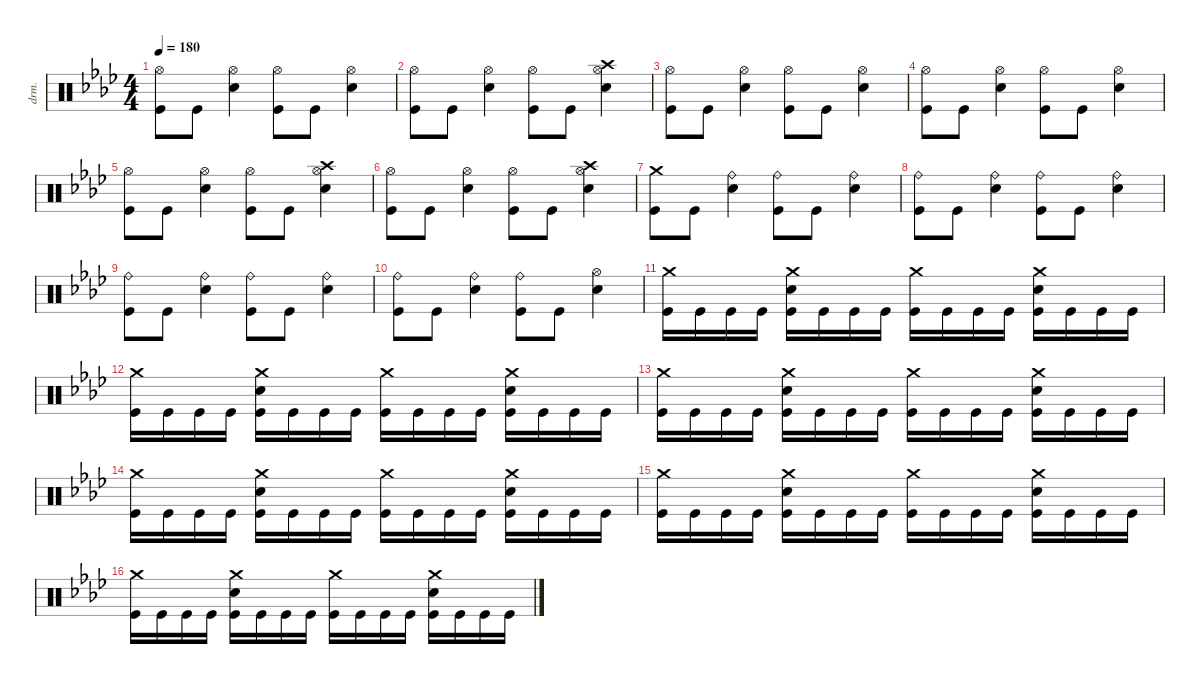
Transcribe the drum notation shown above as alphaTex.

\defaultSystemsLayout 4
\hideDynamics
\bracketExtendMode nobrackets
\otherSystemsTrackNameOrientation horizontal
\track ("Percussion" "drm.") {solo instrument percussion}
\staff {score}
\articulation defaults
\ts (4 4)
\tempo 180
\clef neutral
\ks fminor
("Hi-Hat (open)"{acc forcenatural} "Kick (hit)"{acc forcenatural}).8{dy f} "Kick (hit)"{acc forcenatural}.8 ("Hi-Hat (open)"{acc forcenatural} "Snare (hit) 2"{acc forcenatural}).4 ("Hi-Hat (open)"{acc forcenatural} "Kick (hit)"{acc forcenatural}).8 "Kick (hit)"{acc forcenatural}.8 ("Hi-Hat (open)"{acc forcenatural} "Snare (hit) 2"{acc forcenatural}).4 |
("Hi-Hat (open)"{acc forcenatural} "Kick (hit)"{acc forcenatural}).8 "Kick (hit)"{acc forcenatural}.8 ("Hi-Hat (open)"{acc forcenatural} "Snare (hit) 2"{acc forcenatural}).4 ("Hi-Hat (open)"{acc forcenatural} "Kick (hit)"{acc forcenatural}).8 "Kick (hit)"{acc forcenatural}.8 ("Hi-Hat (open)"{acc forcenatural} "Crash high (hit)"{acc forcenatural} "Snare (hit) 2"{acc forcenatural}).4 |
("Hi-Hat (open)"{acc forcenatural} "Kick (hit)"{acc forcenatural}).8 "Kick (hit)"{acc forcenatural}.8 ("Hi-Hat (open)"{acc forcenatural} "Snare (hit) 2"{acc forcenatural}).4 ("Hi-Hat (open)"{acc forcenatural} "Kick (hit)"{acc forcenatural}).8 "Kick (hit)"{acc forcenatural}.8 ("Hi-Hat (open)"{acc forcenatural} "Snare (hit) 2"{acc forcenatural}).4 |
("Hi-Hat (open)"{acc forcenatural} "Kick (hit)"{acc forcenatural}).8 "Kick (hit)"{acc forcenatural}.8 ("Hi-Hat (open)"{acc forcenatural} "Snare (hit) 2"{acc forcenatural}).4 ("Hi-Hat (open)"{acc forcenatural} "Kick (hit)"{acc forcenatural}).8 "Kick (hit)"{acc forcenatural}.8 ("Hi-Hat (open)"{acc forcenatural} "Snare (hit) 2"{acc forcenatural}).4 |
("Hi-Hat (open)"{acc forcenatural} "Kick (hit)"{acc forcenatural}).8 "Kick (hit)"{acc forcenatural}.8 ("Hi-Hat (open)"{acc forcenatural} "Snare (hit) 2"{acc forcenatural}).4 ("Hi-Hat (open)"{acc forcenatural} "Kick (hit)"{acc forcenatural}).8 "Kick (hit)"{acc forcenatural}.8 ("Hi-Hat (open)"{acc forcenatural} "Crash high (hit)"{acc forcenatural} "Snare (hit) 2"{acc forcenatural}).4 |
("Hi-Hat (open)"{acc forcenatural} "Kick (hit)"{acc forcenatural}).8 "Kick (hit)"{acc forcenatural}.8 ("Hi-Hat (open)"{acc forcenatural} "Snare (hit) 2"{acc forcenatural}).4 ("Hi-Hat (open)"{acc forcenatural} "Kick (hit)"{acc forcenatural}).8 "Kick (hit)"{acc forcenatural}.8 ("Hi-Hat (open)"{acc forcenatural} "Crash high (hit)"{acc forcenatural} "Snare (hit) 2"{acc forcenatural}).4 |
("Crash medium (hit)"{acc forcenatural} "Kick (hit)"{acc forcenatural}).8 "Kick (hit)"{acc forcenatural}.8 ("Ride (bell)"{acc forcenatural} "Snare (hit) 2"{acc forcenatural}).4 ("Ride (bell)"{acc forcenatural} "Kick (hit)"{acc forcenatural}).8 "Kick (hit)"{acc forcenatural}.8 ("Ride (bell)"{acc forcenatural} "Snare (hit) 2"{acc forcenatural}).4 |
("Ride (bell)"{acc forcenatural} "Kick (hit)"{acc forcenatural}).8 "Kick (hit)"{acc forcenatural}.8 ("Ride (bell)"{acc forcenatural} "Snare (hit) 2"{acc forcenatural}).4 ("Ride (bell)"{acc forcenatural} "Kick (hit)"{acc forcenatural}).8 "Kick (hit)"{acc forcenatural}.8 ("Ride (bell)"{acc forcenatural} "Snare (hit) 2"{acc forcenatural}).4 |
("Ride (bell)"{acc forcenatural} "Kick (hit)"{acc forcenatural}).8 "Kick (hit)"{acc forcenatural}.8 ("Ride (bell)"{acc forcenatural} "Snare (hit) 2"{acc forcenatural}).4 ("Ride (bell)"{acc forcenatural} "Kick (hit)"{acc forcenatural}).8 "Kick (hit)"{acc forcenatural}.8 ("Ride (bell)"{acc forcenatural} "Snare (hit) 2"{acc forcenatural}).4 |
("Ride (bell)"{acc forcenatural} "Kick (hit)"{acc forcenatural}).8 "Kick (hit)"{acc forcenatural}.8 ("Ride (bell)"{acc forcenatural} "Snare (hit) 2"{acc forcenatural}).4 ("Ride (bell)"{acc forcenatural} "Kick (hit)"{acc forcenatural}).8 "Kick (hit)"{acc forcenatural}.8 ("Hi-Hat (open)"{acc forcenatural} "Snare (hit) 2"{acc forcenatural}).4 |
("Crash medium (hit)"{acc forcenatural} "Kick (hit)"{acc forcenatural}).16 "Kick (hit)"{acc forcenatural}.16 "Kick (hit)"{acc forcenatural}.16 "Kick (hit)"{acc forcenatural}.16 ("Crash medium (hit)"{acc forcenatural} "Snare (hit) 2"{acc forcenatural} "Kick (hit)"{acc forcenatural}).16 "Kick (hit)"{acc forcenatural}.16 "Kick (hit)"{acc forcenatural}.16 "Kick (hit)"{acc forcenatural}.16 ("Crash medium (hit)"{acc forcenatural} "Kick (hit)"{acc forcenatural}).16 "Kick (hit)"{acc forcenatural}.16 "Kick (hit)"{acc forcenatural}.16 "Kick (hit)"{acc forcenatural}.16 ("Crash medium (hit)"{acc forcenatural} "Snare (hit) 2"{acc forcenatural} "Kick (hit)"{acc forcenatural}).16 "Kick (hit)"{acc forcenatural}.16 "Kick (hit)"{acc forcenatural}.16 "Kick (hit)"{acc forcenatural}.16 |
("Crash medium (hit)"{acc forcenatural} "Kick (hit)"{acc forcenatural}).16 "Kick (hit)"{acc forcenatural}.16 "Kick (hit)"{acc forcenatural}.16 "Kick (hit)"{acc forcenatural}.16 ("Crash medium (hit)"{acc forcenatural} "Snare (hit) 2"{acc forcenatural} "Kick (hit)"{acc forcenatural}).16 "Kick (hit)"{acc forcenatural}.16 "Kick (hit)"{acc forcenatural}.16 "Kick (hit)"{acc forcenatural}.16 ("Crash medium (hit)"{acc forcenatural} "Kick (hit)"{acc forcenatural}).16 "Kick (hit)"{acc forcenatural}.16 "Kick (hit)"{acc forcenatural}.16 "Kick (hit)"{acc forcenatural}.16 ("Crash medium (hit)"{acc forcenatural} "Snare (hit) 2"{acc forcenatural} "Kick (hit)"{acc forcenatural}).16 "Kick (hit)"{acc forcenatural}.16 "Kick (hit)"{acc forcenatural}.16 "Kick (hit)"{acc forcenatural}.16 |
("Crash medium (hit)"{acc forcenatural} "Kick (hit)"{acc forcenatural}).16 "Kick (hit)"{acc forcenatural}.16 "Kick (hit)"{acc forcenatural}.16 "Kick (hit)"{acc forcenatural}.16 ("Crash medium (hit)"{acc forcenatural} "Snare (hit) 2"{acc forcenatural} "Kick (hit)"{acc forcenatural}).16 "Kick (hit)"{acc forcenatural}.16 "Kick (hit)"{acc forcenatural}.16 "Kick (hit)"{acc forcenatural}.16 ("Crash medium (hit)"{acc forcenatural} "Kick (hit)"{acc forcenatural}).16 "Kick (hit)"{acc forcenatural}.16 "Kick (hit)"{acc forcenatural}.16 "Kick (hit)"{acc forcenatural}.16 ("Crash medium (hit)"{acc forcenatural} "Snare (hit) 2"{acc forcenatural} "Kick (hit)"{acc forcenatural}).16 "Kick (hit)"{acc forcenatural}.16 "Kick (hit)"{acc forcenatural}.16 "Kick (hit)"{acc forcenatural}.16 |
("Crash medium (hit)"{acc forcenatural} "Kick (hit)"{acc forcenatural}).16 "Kick (hit)"{acc forcenatural}.16 "Kick (hit)"{acc forcenatural}.16 "Kick (hit)"{acc forcenatural}.16 ("Crash medium (hit)"{acc forcenatural} "Snare (hit) 2"{acc forcenatural} "Kick (hit)"{acc forcenatural}).16 "Kick (hit)"{acc forcenatural}.16 "Kick (hit)"{acc forcenatural}.16 "Kick (hit)"{acc forcenatural}.16 ("Crash medium (hit)"{acc forcenatural} "Kick (hit)"{acc forcenatural}).16 "Kick (hit)"{acc forcenatural}.16 "Kick (hit)"{acc forcenatural}.16 "Kick (hit)"{acc forcenatural}.16 ("Crash medium (hit)"{acc forcenatural} "Snare (hit) 2"{acc forcenatural} "Kick (hit)"{acc forcenatural}).16 "Kick (hit)"{acc forcenatural}.16 "Kick (hit)"{acc forcenatural}.16 "Kick (hit)"{acc forcenatural}.16 |
("Crash medium (hit)"{acc forcenatural} "Kick (hit)"{acc forcenatural}).16 "Kick (hit)"{acc forcenatural}.16 "Kick (hit)"{acc forcenatural}.16 "Kick (hit)"{acc forcenatural}.16 ("Crash medium (hit)"{acc forcenatural} "Snare (hit) 2"{acc forcenatural} "Kick (hit)"{acc forcenatural}).16 "Kick (hit)"{acc forcenatural}.16 "Kick (hit)"{acc forcenatural}.16 "Kick (hit)"{acc forcenatural}.16 ("Crash medium (hit)"{acc forcenatural} "Kick (hit)"{acc forcenatural}).16 "Kick (hit)"{acc forcenatural}.16 "Kick (hit)"{acc forcenatural}.16 "Kick (hit)"{acc forcenatural}.16 ("Crash medium (hit)"{acc forcenatural} "Snare (hit) 2"{acc forcenatural} "Kick (hit)"{acc forcenatural}).16 "Kick (hit)"{acc forcenatural}.16 "Kick (hit)"{acc forcenatural}.16 "Kick (hit)"{acc forcenatural}.16 |
("Crash medium (hit)"{acc forcenatural} "Kick (hit)"{acc forcenatural}).16 "Kick (hit)"{acc forcenatural}.16 "Kick (hit)"{acc forcenatural}.16 "Kick (hit)"{acc forcenatural}.16 ("Crash medium (hit)"{acc forcenatural} "Snare (hit) 2"{acc forcenatural} "Kick (hit)"{acc forcenatural}).16 "Kick (hit)"{acc forcenatural}.16 "Kick (hit)"{acc forcenatural}.16 "Kick (hit)"{acc forcenatural}.16 ("Crash medium (hit)"{acc forcenatural} "Kick (hit)"{acc forcenatural}).16 "Kick (hit)"{acc forcenatural}.16 "Kick (hit)"{acc forcenatural}.16 "Kick (hit)"{acc forcenatural}.16 ("Crash medium (hit)"{acc forcenatural} "Snare (hit) 2"{acc forcenatural} "Kick (hit)"{acc forcenatural}).16 "Kick (hit)"{acc forcenatural}.16 "Kick (hit)"{acc forcenatural}.16 "Kick (hit)"{acc forcenatural}.16
